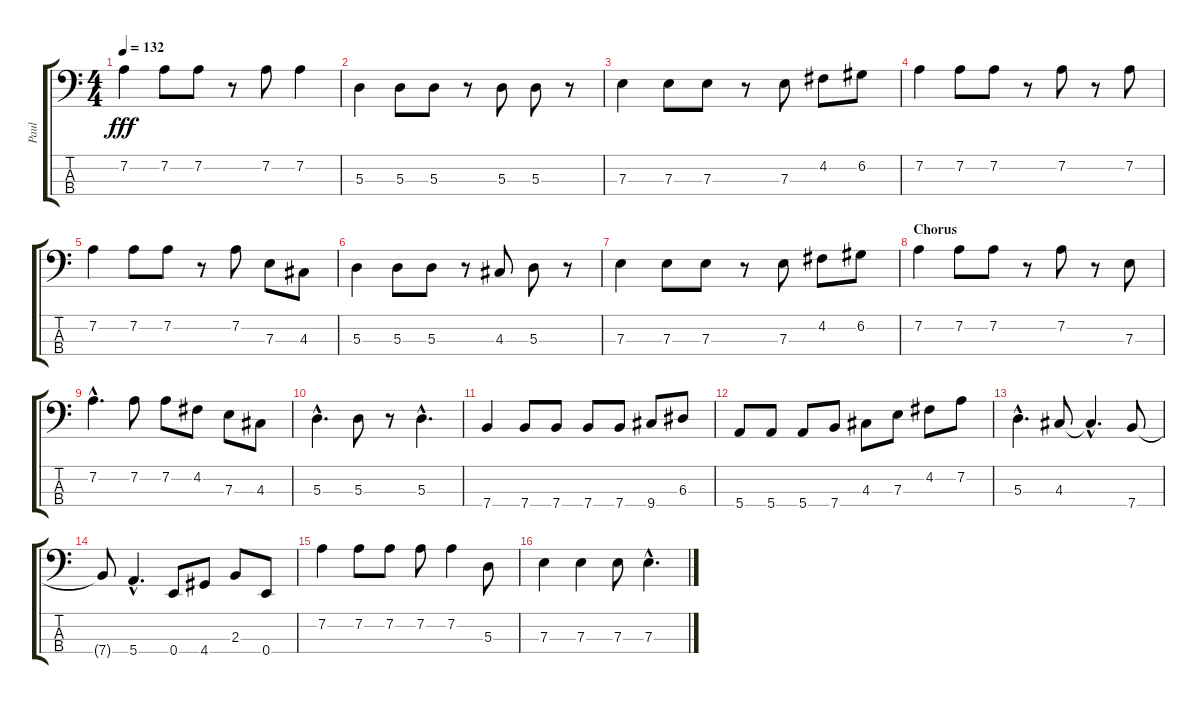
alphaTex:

\track ("Paul" "Paul") {instrument electricbasspick}
\staff {score tabs}
\tuning (G2 D2 A1 E1) {hide}
\ts (4 4)
\tempo 132
\clef f4
\ks c
7.2.4{dy fff} 7.2.8 7.2.8 r.8 7.2.8 7.2.4 |
5.3.4 5.3.8 5.3.8 r.8 5.3.8 5.3.8 r.8 |
7.3.4 7.3.8 7.3.8 r.8 7.3.8 4.2.8 6.2.8 |
7.2.4 7.2.8 7.2.8 r.8 7.2.8 r.8 7.2.8 |
7.2.4 7.2.8 7.2.8 r.8 7.2.8 7.3.8 4.3.8 |
5.3.4 5.3.8 5.3.8 r.8 4.3.8 5.3.8 r.8 |
7.3.4 7.3.8 7.3.8 r.8 7.3.8 4.2.8 6.2.8 |
\section ("" "Chorus")
7.2.4 7.2.8 7.2.8 r.8 7.2.8 r.8 7.3.8 |
7.2{hac}.4{d} 7.2.8 7.2.8 4.2.8 7.3.8 4.3.8 |
5.3{hac}.4{d} 5.3.8 r.8 5.3{hac}.4{d} |
7.4.4 7.4.8 7.4.8 7.4.8 7.4.8 9.4.8 6.3.8 |
5.4.8 5.4.8 5.4.8 7.4.8 4.3.8 7.3.8 4.2.8 7.2.8 |
5.3{hac}.4{d} 4.3.8 4.3{hac t}.4{d} 7.4.8 |
7.4{t}.8 5.4{hac}.4{d} 0.4.8 4.4.8 2.3.8 0.4.8 |
7.2.4 7.2.8 7.2.8 7.2.8 7.2.4 5.3.8 |
7.3.4 7.3.4 7.3.8 7.3{hac}.4{d}
